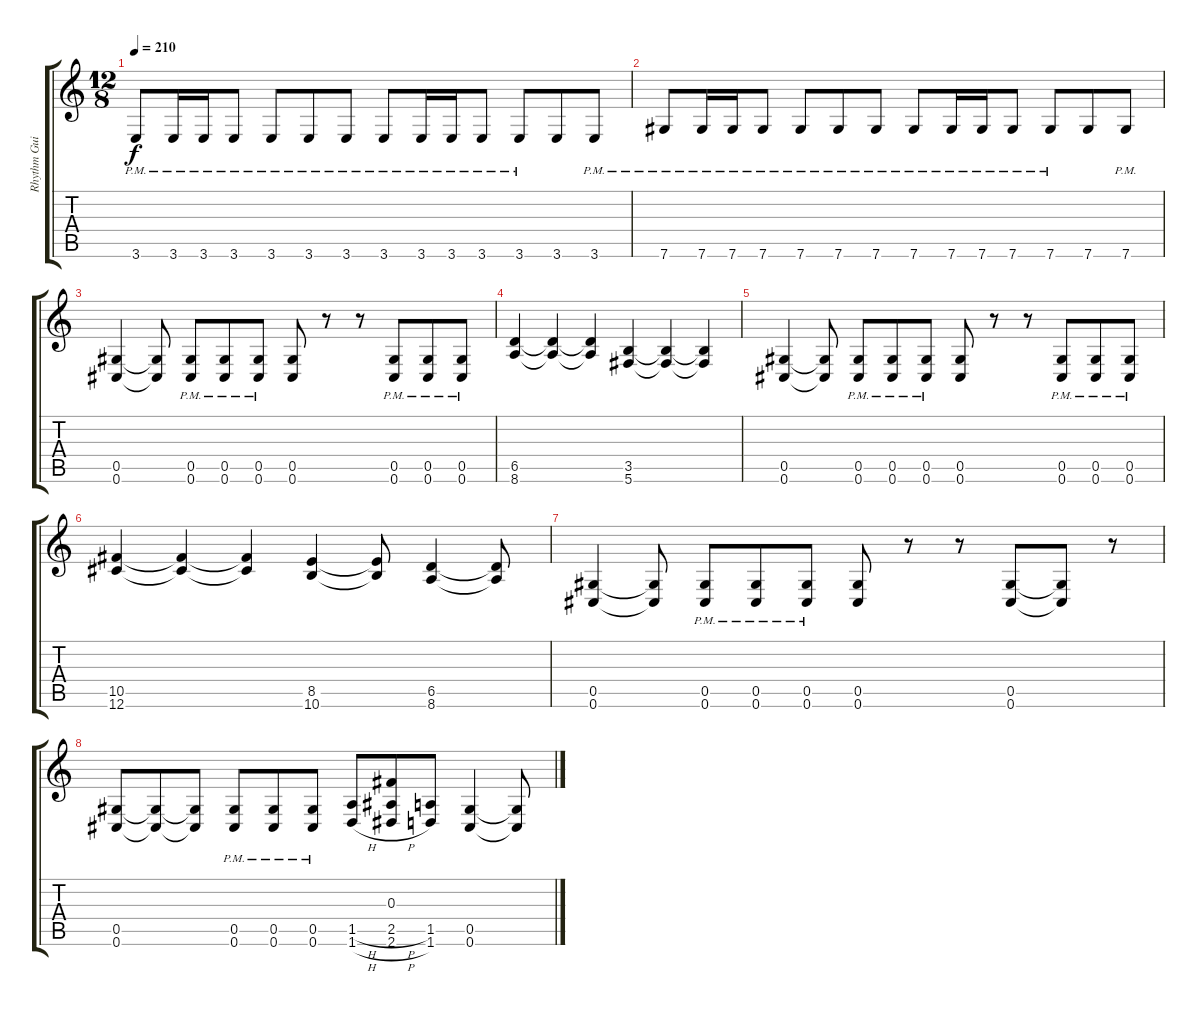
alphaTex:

\track ("Rhythm Guitar" "Rhythm Gui") {instrument distortionguitar}
\staff {score tabs}
\tuning (Eb4 Bb3 Gb3 Db3 Ab2 Db2) {hide}
\ts (12 8)
\tempo 210
\clef g2
\ks c
3.6{pm}.8{dy f} 3.6{pm}.16 3.6{pm}.16 3.6{pm}.8 3.6{pm}.8 3.6{pm}.8 3.6{pm}.8 3.6{pm}.8 3.6{pm}.16 3.6{pm}.16 3.6{pm}.8 3.6{pm}.8 3.6.8 3.6{pm}.8 |
7.6{pm}.8 7.6{pm}.16 7.6{pm}.16 7.6{pm}.8 7.6{pm}.8 7.6{pm}.8 7.6{pm}.8 7.6{pm}.8 7.6{pm}.16 7.6{pm}.16 7.6{pm}.8 7.6{pm}.8 7.6.8 7.6{pm}.8 |
(0.5 0.6).4 (0.5{t} 0.6{t}).8 (0.5{pm} 0.6{pm}).8 (0.5{pm} 0.6{pm}).8 (0.5{pm} 0.6{pm}).8 (0.5 0.6).8 r.8 r.8 (0.5{pm} 0.6{pm}).8 (0.5{pm} 0.6{pm}).8 (0.5{pm} 0.6{pm}).8 |
(6.5 8.6).4 (6.5{t} 8.6{t}).4 (6.5{t} 8.6{t}).4 (3.5 5.6).4 (3.5{t} 5.6{t}).4 (3.5{t} 5.6{t}).4 |
(0.5 0.6).4 (0.5{t} 0.6{t}).8 (0.5{pm} 0.6{pm}).8 (0.5{pm} 0.6{pm}).8 (0.5{pm} 0.6{pm}).8 (0.5 0.6).8 r.8 r.8 (0.5{pm} 0.6{pm}).8 (0.5{pm} 0.6{pm}).8 (0.5{pm} 0.6{pm}).8 |
(10.5 12.6).4 (10.5{t} 12.6{t}).4 (10.5{t} 12.6{t}).4 (8.5 10.6).4 (8.5{t} 10.6{t}).8 (6.5 8.6).4 (6.5{t} 8.6{t}).8 |
(0.5 0.6).4 (0.5{t} 0.6{t}).8 (0.5{pm} 0.6{pm}).8 (0.5{pm} 0.6{pm}).8 (0.5{pm} 0.6{pm}).8 (0.5 0.6).8 r.8 r.8 (0.5 0.6).8 (0.5{t} 0.6{t}).8 r.8 |
(0.5 0.6).8 (0.5{t} 0.6{t}).8 (0.5{t} 0.6{t}).8 (0.5{pm} 0.6{pm}).8 (0.5{pm} 0.6{pm}).8 (0.5{pm} 0.6{pm}).8 (1.5{h} 1.6{h}).8 (0.3 2.5{h} 2.6{h}).8 (1.5 1.6).8 (0.5 0.6).4 (0.5{t} 0.6{t}).8
